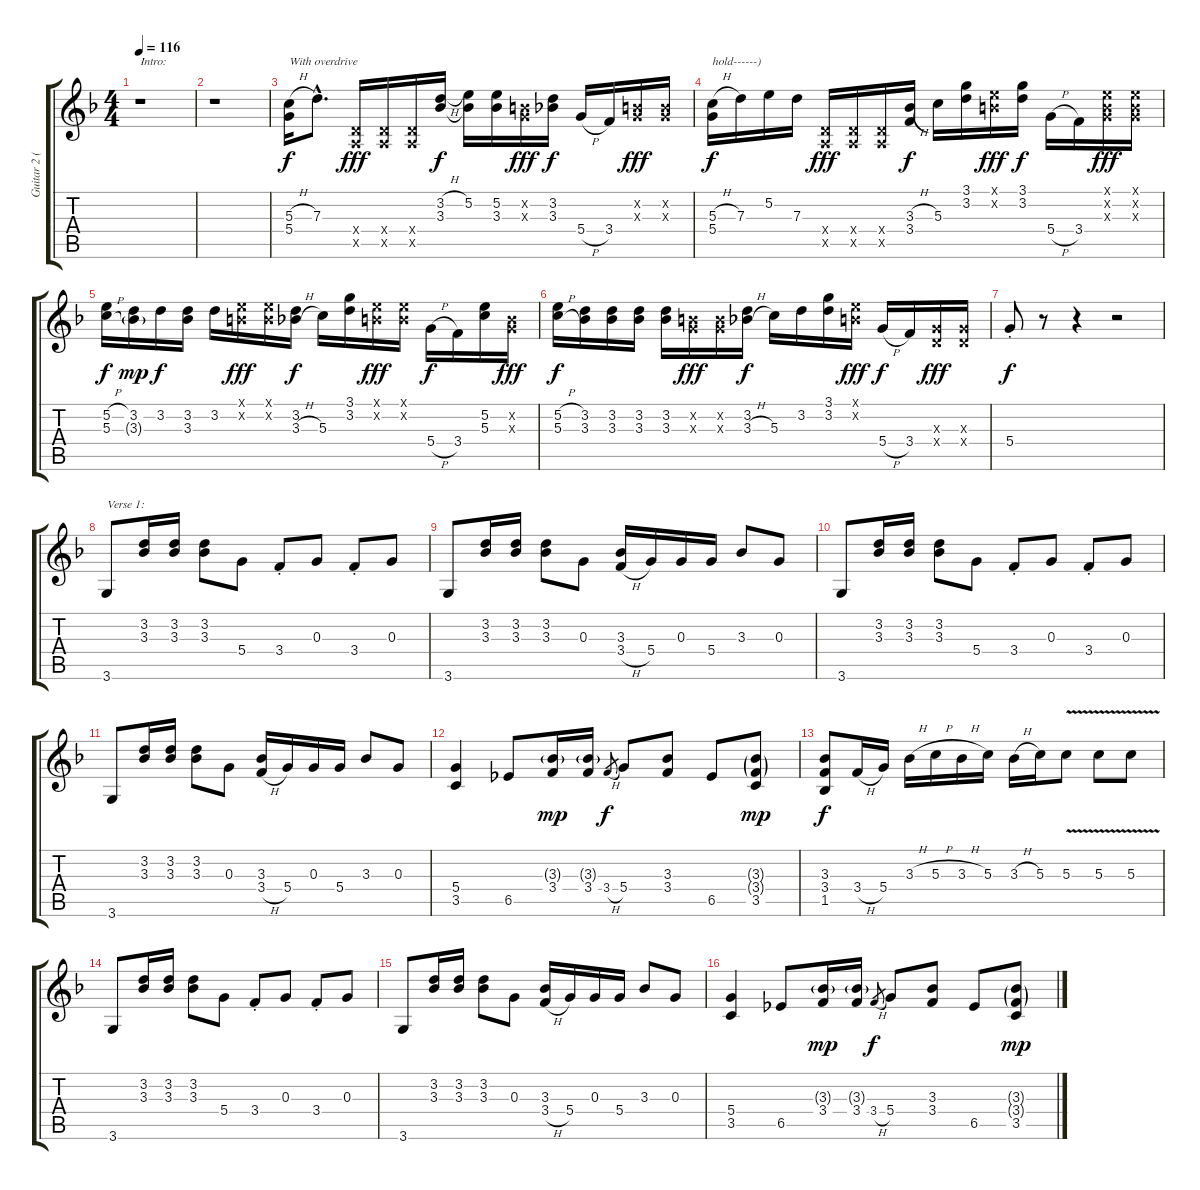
\track ("Guitar 2 (Right Channel)" "Guitar 2 (") {instrument distortionguitar}
\staff {score tabs}
\tuning (E4 B3 G3 D3 A2 E2) {hide}
\ts (4 4)
\tempo 116
\clef g2
\ks f
r.1{txt "Intro:" dy f instrument distortionguitar} |
r.1 |
(5.3{h} 5.4).16{txt "With overdrive"} 7.3{hac}.8{d} (0.4{x} 0.5{x}).16{dy fff} (0.4{x} 0.5{x}).16 (0.4{x} 0.5{x}).16 (3.2{h} 3.3).16{dy f} (5.2 3.3{t}).16 (5.2 3.3).16 (0.2{x} 0.3{x}).16{dy fff} (3.2 3.3).16{dy f} 5.4{h}.16 3.4.16 (0.2{x} 0.3{x}).16{dy fff} (0.2{x} 0.3{x}).16 |
(5.3{h} 5.4).16{txt "hold------)" dy f} 7.3.16 5.2.16 7.3.16 (0.4{x} 0.5{x}).16{dy fff} (0.4{x} 0.5{x}).16 (0.4{x} 0.5{x}).16 (3.3{h} 3.4).16{dy f} 5.3.16 (3.1 3.2).16 (0.1{x} 0.2{x}).16{dy fff} (3.1 3.2).16{dy f} 5.4{h}.16 3.4.16 (0.1{x} 0.2{x} 0.3{x}).16{dy fff} (0.1{x} 0.2{x} 0.3{x}).16 |
(5.2{h} 5.3{h}).16{dy f} (3.2 3.3{g}).16{dy mp} 3.2.16{dy f} (3.2 3.3).16 3.2.16 (0.1{x} 0.2{x}).16{dy fff} (0.1{x} 0.2{x}).16 (3.2 3.3{h}).16{dy f} 5.3.16 (3.1 3.2).16 (0.1{x} 0.2{x}).16{dy fff} (0.1{x} 0.2{x}).16 5.4{h}.16{dy f} 3.4.16 (5.2 5.3).16 (0.2{x} 0.3{x}).16{dy fff} |
(5.2{h} 5.3{h}).16{dy f} (3.2 3.3).16 (3.2 3.3).16 (3.2 3.3).16 (3.2 3.3).16 (0.2{x} 0.3{x}).16{dy fff} (0.2{x} 0.3{x}).16 (3.2 3.3{h}).16{dy f} 5.3.16 3.2.16 (3.1 3.2).16 (0.1{x} 0.2{x}).16{dy fff} 5.4{h}.16{dy f} 3.4.16 (0.3{x} 0.4{x}).16{dy fff} (0.3{x} 0.4{x}).16 |
5.4{st}.8{dy f} r.8 r.4 r.2 |
3.6.8{txt "Verse 1:"} (3.2 3.3).16 (3.2 3.3).16 (3.2 3.3).8 5.4.8 3.4{st}.8 0.3.8 3.4{st}.8 0.3.8 |
3.6.8 (3.2 3.3).16 (3.2 3.3).16 (3.2 3.3).8 0.3.8 (3.3 3.4{h}).16 5.4.16 0.3.16 5.4.16 3.3.8 0.3.8 |
3.6.8 (3.2 3.3).16 (3.2 3.3).16 (3.2 3.3).8 5.4.8 3.4{st}.8 0.3.8 3.4{st}.8 0.3.8 |
3.6.8 (3.2 3.3).16 (3.2 3.3).16 (3.2 3.3).8 0.3.8 (3.3 3.4{h}).16 5.4.16 0.3.16 5.4.16 3.3.8 0.3.8 |
(5.4 3.5).4 6.5.8 (3.3{g} 3.4).16{dy mp} (3.3{g} 3.4).16 3.4{h}.8{gr dy f} 5.4.8 (3.3 3.4).8 6.5.8 (3.3{g} 3.4{g} 3.5).8{dy mp} |
(3.3 3.4 1.5).8{dy f} 3.4{h}.16 5.4.16 3.3{h}.16 5.3{h}.16 3.3{h}.16 5.3.16 3.3{h}.16 5.3.16 5.3{v}.8 5.3{v}.8 5.3{v}.8 |
3.6.8 (3.2 3.3).16 (3.2 3.3).16 (3.2 3.3).8 5.4.8 3.4{st}.8 0.3.8 3.4{st}.8 0.3.8 |
3.6.8 (3.2 3.3).16 (3.2 3.3).16 (3.2 3.3).8 0.3.8 (3.3 3.4{h}).16 5.4.16 0.3.16 5.4.16 3.3.8 0.3.8 |
(5.4 3.5).4 6.5.8 (3.3{g} 3.4).16{dy mp} (3.3{g} 3.4).16 3.4{h}.8{gr dy f} 5.4.8 (3.3 3.4).8 6.5.8 (3.3{g} 3.4{g} 3.5).8{dy mp}
